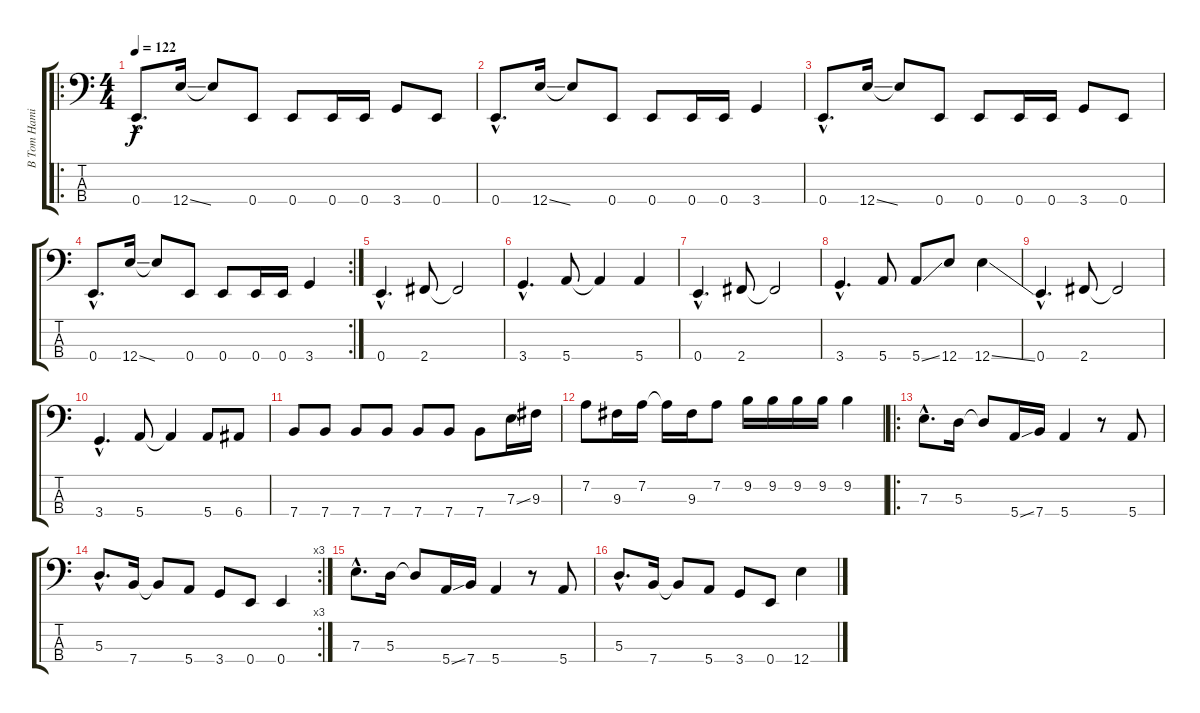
\track ("B Tom Hamilton" "B Tom Hami") {instrument electricbasspick}
\staff {score tabs}
\tuning (G2 D2 A1 E1) {hide}
\ro
\ts (4 4)
\tempo 122
\clef f4
\ks c
0.4{hac}.8{d dy f} 12.4{ss}.16 12.4{t}.8 0.4.8 0.4.8 0.4.16 0.4.16 3.4.8 0.4.8 |
0.4{hac}.8{d} 12.4{ss}.16 12.4{t}.8 0.4.8 0.4.8 0.4.16 0.4.16 3.4.4 |
0.4{hac}.8{d} 12.4{ss}.16 12.4{t}.8 0.4.8 0.4.8 0.4.16 0.4.16 3.4.8 0.4.8 |
\rc 2
0.4{hac}.8{d} 12.4{ss}.16 12.4{t}.8 0.4.8 0.4.8 0.4.16 0.4.16 3.4.4 |
0.4{hac}.4{d} 2.4.8 2.4{t}.2 |
3.4{hac}.4{d} 5.4.8 5.4{t}.4 5.4.4 |
0.4{hac}.4{d} 2.4.8 2.4{t}.2 |
3.4{hac}.4{d} 5.4.8 5.4{ss}.8 12.4.8 12.4{ss}.4 |
0.4{hac}.4{d} 2.4.8 2.4{t}.2 |
3.4{hac}.4{d} 5.4.8 5.4{t}.4 5.4.8 6.4.8 |
7.4.8 7.4.8 7.4.8 7.4.8 7.4.8 7.4.8 7.4.8 7.3{ss}.16 9.3.16 |
7.2.8 9.3.16 7.2.16 7.2{t}.16 9.3.16 7.2.8 9.2.16 9.2.16 9.2.16 9.2.16 9.2.4 |
\ro
7.3{hac}.8{d} 5.3.16 5.3{t}.8 5.4{ss}.16 7.4.16 5.4.4 r.8 5.4.8 |
\rc 3
5.3{hac}.8{d} 7.4.16 7.4{t}.8 5.4.8 3.4.8 0.4.8 0.4.4 |
7.3{hac}.8{d} 5.3.16 5.3{t}.8 5.4{ss}.16 7.4.16 5.4.4 r.8 5.4.8 |
5.3{hac}.8{d} 7.4.16 7.4{t}.8 5.4.8 3.4.8 0.4.8 12.4.4
